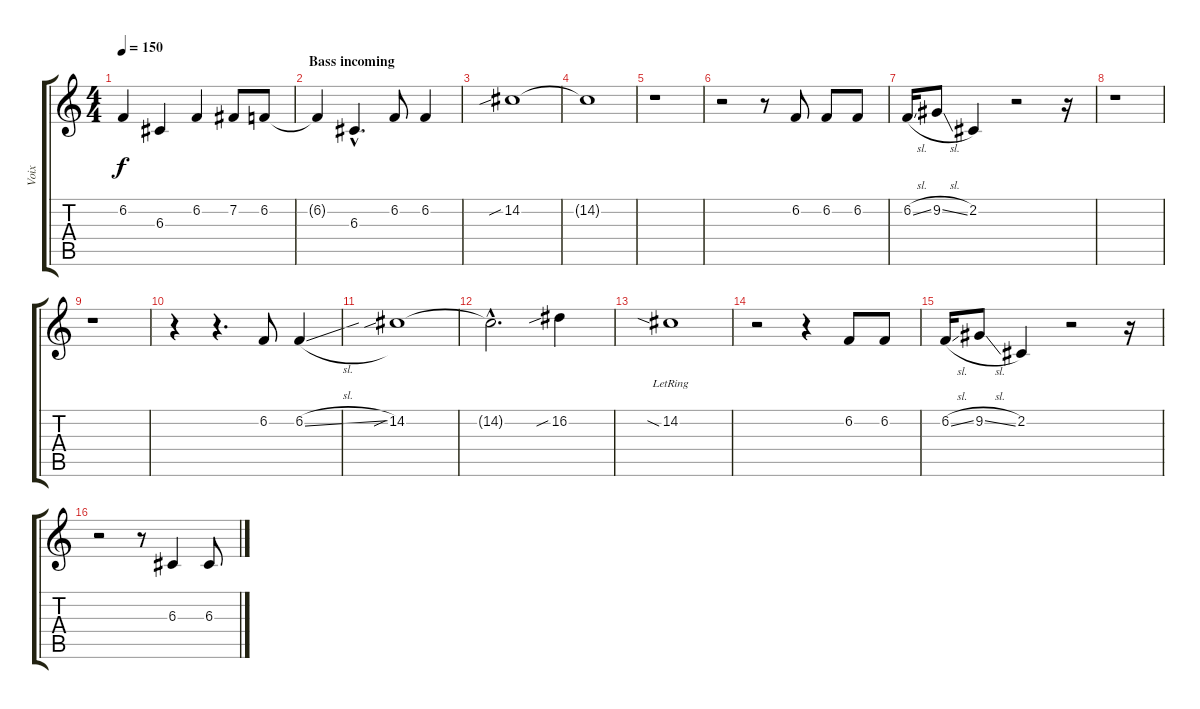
\track ("Voix" "Voix") {instrument violin}
\staff {score tabs}
\tuning (E4 B3 G3 D3 A2 E2) {hide}
\ts (4 4)
\tempo 150
\clef g2
\ks c
6.2{t}.4{dy f} 6.3.4 6.2.4 7.2.8 6.2.8 |
\section ("" "Bass incoming")
6.2{t}.4 6.3{hac}.4{d} 6.2.8 6.2.4 |
14.2{sib}.1 |
14.2{t}.1 |
r.1 |
r.2 r.8 6.2.8 6.2.8 6.2.8 |
6.2{sl}.16 9.2{sl}.8 2.2.4 r.2 r.16 |
r.1 |
r.1 |
r.4 r.4{d} 6.2.8 6.2{sl}.4 |
14.2{sib}.1 |
14.2{hac t}.2{d} 16.2{sib}.4 |
14.2{sia lr}.1 |
r.2 r.4 6.2.8 6.2.8 |
6.2{sl}.16 9.2{sl}.8 2.2.4 r.2 r.16 |
r.2 r.8 6.3.4 6.3.8
